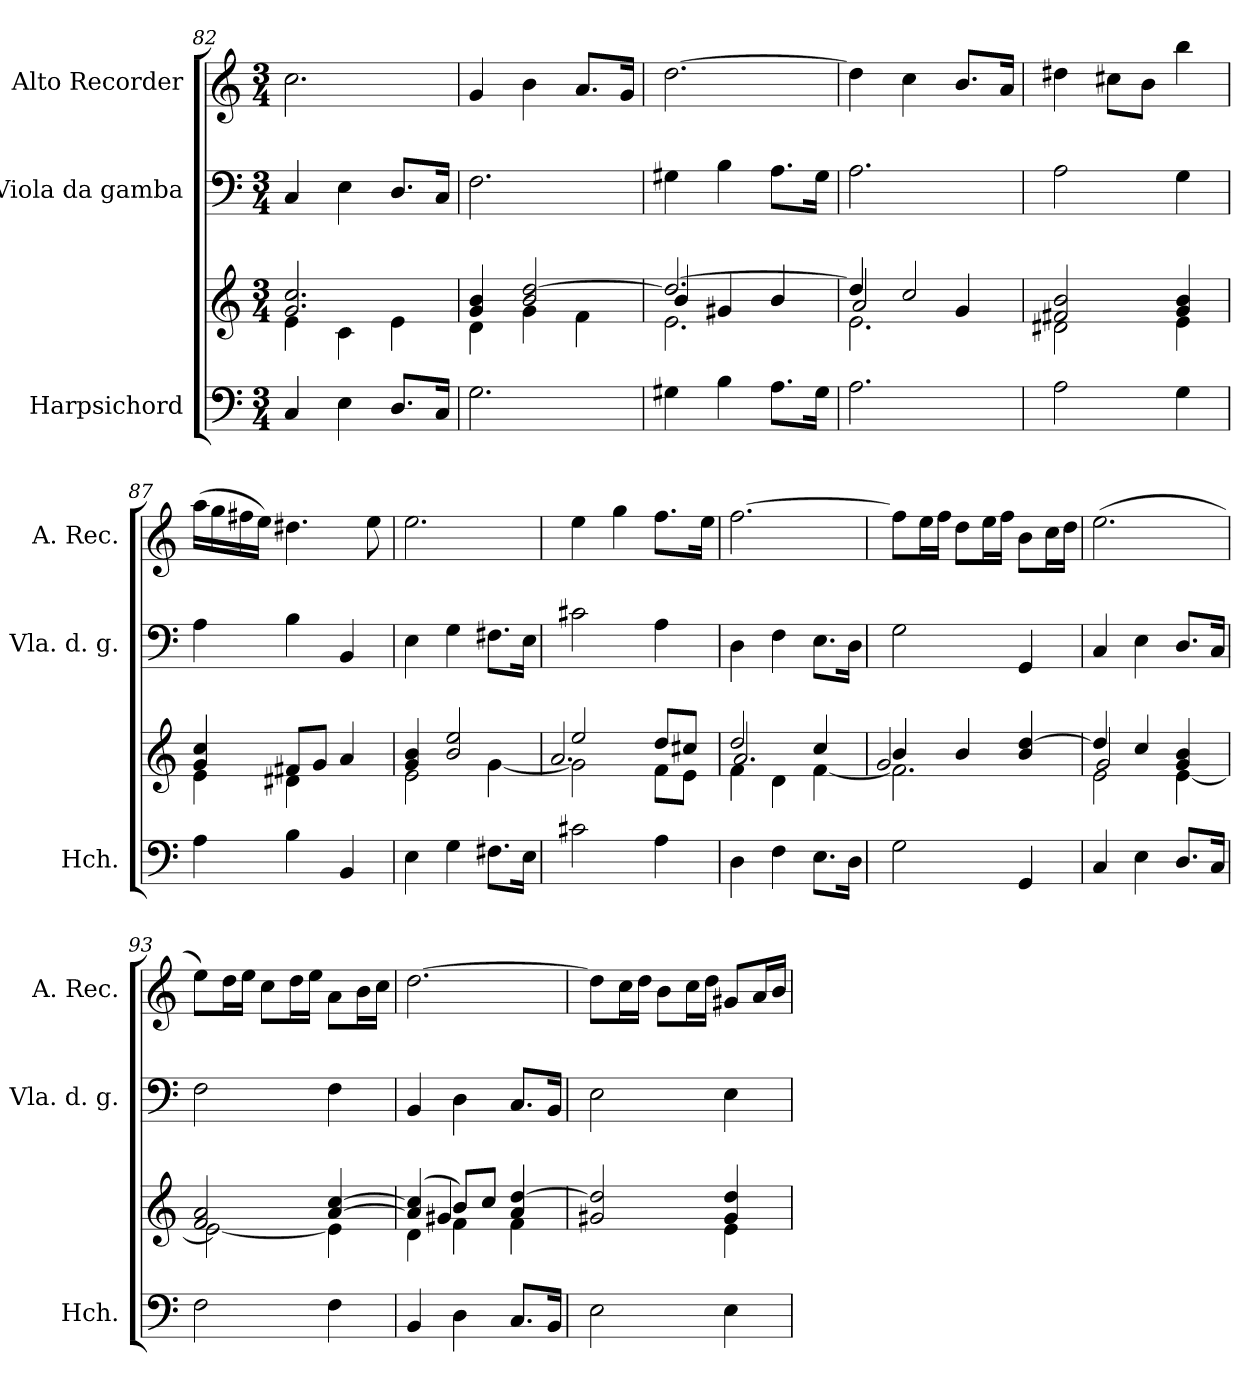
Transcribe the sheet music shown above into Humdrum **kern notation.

**kern	**kern	**kern	**kern
*part3	*part3	*part2	*part1
*staff4	*staff3	*staff2	*staff1
*I"Harpsichord	*	*I"Viola da gamba	*I"Alto Recorder
*I'Hch.	*	*I'Vla. d. g.	*I'A. Rec.
*clefF4	*clefG2	*clefF4	*clefG2
*k[]	*k[]	*k[]	*k[]
*M3/4	*M3/4	*M3/4	*M3/4
=82	=82	=82	=82
*	*^	*	*
4C/	2.g/ 2.cc/	4e\	4C/	2.cc\
4E\	.	4c\	4E\	.
8.D/L	.	4e\	8.D/L	.
16C/Jk	.	.	16C/Jk	.
=83	=83	=83	=83	=83
2.G\	4g/ 4b/	4d\	2.F\	4g/
.	2b/ [2dd/	4g\	.	4b\
.	.	4f\	.	8.a/L
.	.	.	.	16g/Jk
=84	=84	=84	=84	=84
*	*	*^	*	*
4G#X\	2.dd/_	2.e\	4b/	4G#X\	[2.dd\
4B\	.	.	4g#X/	4B\	.
8.A\L	.	.	4b/	8.A\L	.
16G#\Jk	.	.	.	16G#\Jk	.
=85	=85	=85	=85	=85	=85
2.A\	4dd/]	2a/	2.e\	2.A\	4dd\]
.	2cc/	.	.	.	4cc\
.	.	4g/	.	.	8.b/L
.	.	.	.	.	16a/Jk
*	*	*v	*v	*	*
=86	=86	=86	=86	=86
2A\	2f#X/ 2b/	2d#X\	2A\	4dd#X\
.	.	.	.	8cc#X\L
.	.	.	.	8b\J
4G\	4g/ 4b/	4e\	4G\	4bb\
=87	=87	=87	=87	=87
4A\	4g/ 4cc/	4e\	4A\	(16aa\LL
.	.	.	.	16gg\
.	.	.	.	16ff#X\
.	.	.	.	16ee\JJ)
4B\	8f#X/L	4d#X\	4B\	4.dd#X\
.	8g/J	.	.	.
4BB/	4a/	4ryy	4BB/	.
.	.	.	.	8ee\
=88	=88	=88	=88	=88
4E\	4g/ 4b/	2e\	4E\	2.ee\
4G\	2b/ 2ee/	.	4G\	.
8.F#X\L	.	[4g\	8.F#X\L	.
16E\Jk	.	.	16E\Jk	.
!!LO:PB:g=z
=89	=89	=89	=89	=89
*	*	*^	*	*
2c#X\	2ee/	2g\]	2.a/	2c#X\	4ee\
.	.	.	.	.	4gg\
4A\	8dd/L	8f\L	.	4A\	8.ff\L
.	8cc#X/J	8e\J	.	.	.
.	.	.	.	.	16ee\Jk
=90	=90	=90	=90	=90	=90
4D\	2dd/	4f\	2.a/	4D\	[2.ff\
4F\	.	4d\	.	4F\	.
8.E\L	4cc/	[4f\	.	8.E\L	.
16D\Jk	.	.	.	16D\Jk	.
=91	=91	=91	=91	=91	=91
2G\	4b/	2.f\]	2g/	2G\	8ff\L]
.	.	.	.	.	16ee\L
.	.	.	.	.	16ff\JJ
.	4b/	.	.	.	8dd\L
.	.	.	.	.	16ee\L
.	.	.	.	.	16ff\JJ
4GG/	4b/ [4dd/	.	4ryy	4GG/	8b\L
.	.	.	.	.	16cc\L
.	.	.	.	.	16dd\JJ
=92	=92	=92	=92	=92	=92
4C/	4dd/]	2e\	2g/	4C/	(2.ee\
4E\	4cc/	.	.	4E\	.
8.D/L	4g/ 4b/	[4e\	4ryy	8.D/L	.
16C/Jk	.	.	.	16C/Jk	.
*	*	*v	*v	*	*
=93	=93	=93	=93	=93
2F\	2f/ 2a/	2e\_	2F\	8ee\L)
.	.	.	.	16dd\L
.	.	.	.	16ee\JJ
.	.	.	.	8cc\L
.	.	.	.	16dd\L
.	.	.	.	16ee\JJ
4F\	[4a/ [4cc/	4e\]	4F\	8a\L
.	.	.	.	16b\L
.	.	.	.	16cc\JJ
=94	=94	=94	=94	=94
*	*	*^	*	*
4BB/	(4a/] 4cc/]	4d\	4ryy	4BB/	[2.dd\
4D\	8b/L)	4f\	4g#X/	4D\	.
.	8cc/J	.	.	.	.
8.C/L	4a/ [4dd/	4f\	4ryy	8.C/L	.
16BB/Jk	.	.	.	16BB/Jk	.
*	*	*v	*v	*	*
=95	=95	=95	=95	=95
2E\	2g#X/ 2dd/]	2ryy	2E\	8dd\L]
.	.	.	.	16cc\L
.	.	.	.	16dd\JJ
.	.	.	.	8b\L
.	.	.	.	16cc\L
.	.	.	.	16dd\JJ
4E\	4g#/ 4dd/	4e\	4E\	8g#X/L
.	.	.	.	16a/L
.	.	.	.	16b/JJ
*	*v	*v	*	*
=	=	=	=
*-	*-	*-	*-
